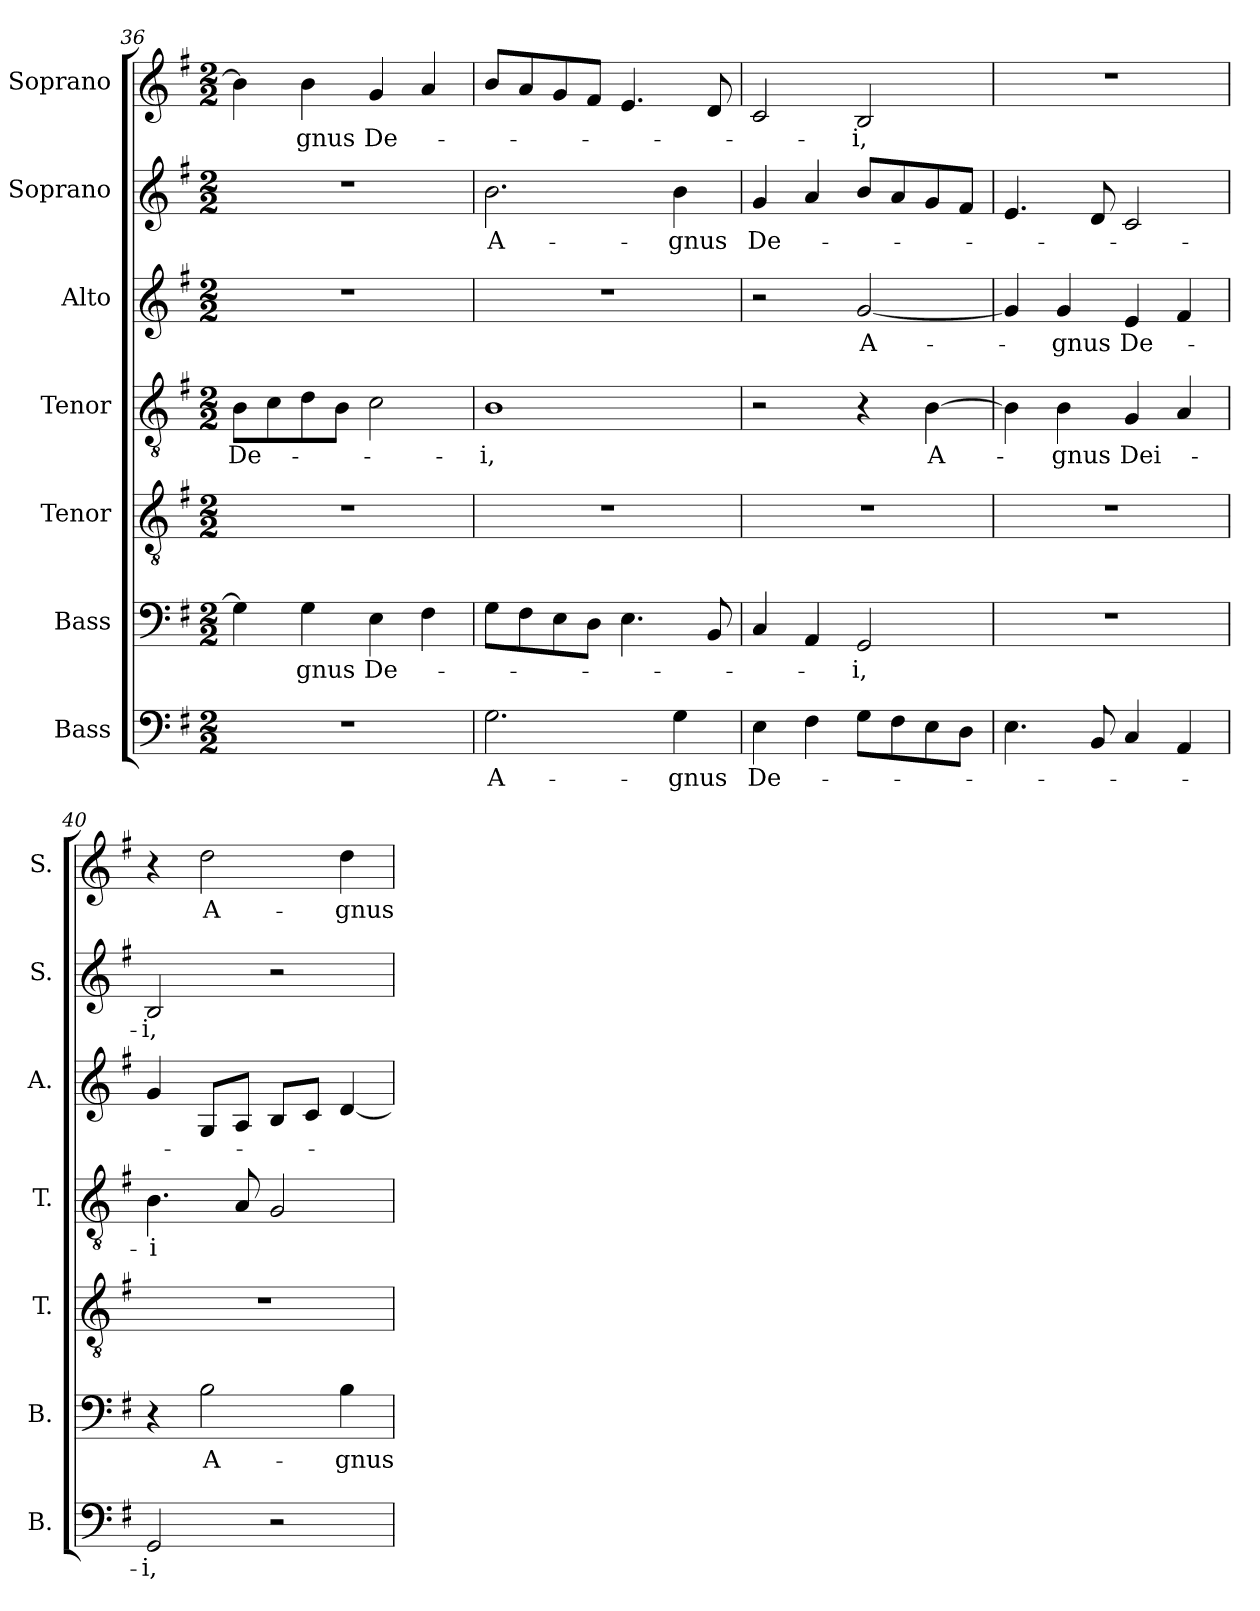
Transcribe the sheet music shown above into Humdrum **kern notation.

**kern	**text	**kern	**text	**kern	**kern	**text	**kern	**text	**kern	**text	**kern	**text
*part7	*part7	*part6	*part6	*part5	*part4	*part4	*part3	*part3	*part2	*part2	*part1	*part1
*staff7	*staff7	*staff6	*staff6	*staff5	*staff4	*staff4	*staff3	*staff3	*staff2	*staff2	*staff1	*staff1
*I"Bass	*	*I"Bass	*	*I"Tenor	*I"Tenor	*	*I"Alto	*	*I"Soprano	*	*I"Soprano	*
*I'B.	*	*I'B.	*	*I'T.	*I'T.	*	*I'A.	*	*I'S.	*	*I'S.	*
*clefF4	*	*clefF4	*	*clefGv2	*clefGv2	*	*clefG2	*	*clefG2	*	*clefG2	*
*	*	*	*	*ITrd7c12	*ITrd7c12	*	*	*	*	*	*	*
*k[f#]	*	*k[f#]	*	*k[f#]	*k[f#]	*	*k[f#]	*	*k[f#]	*	*k[f#]	*
*G:	*	*G:	*	*G:	*G:	*	*G:	*	*G:	*	*G:	*
*M2/2	*	*M2/2	*	*M2/2	*M2/2	*	*M2/2	*	*M2/2	*	*M2/2	*
=36	=36	=36	=36	=36	=36	=36	=36	=36	=36	=36	=36	=36
!	!	!	!	!	!	!LO:LY:b:color=#000000	!	!	!	!	!	!
1r	.	4Gi\]	.	1r	8BBi\L	De-	1r	.	1r	.	4bi\]	.
.	.	.	.	.	8Ci\	.	.	.	.	.	.	.
!	!	!	!LO:LY:b:color=#000000	!	!	!	!	!	!	!	!	!
!	!	!	!	!	!	!	!	!	!	!	!	!LO:LY:b:color=#000000
.	.	4Gi\	-gnus	.	8Di\	.	.	.	.	.	4bi\	-gnus
.	.	.	.	.	8BBi\J	.	.	.	.	.	.	.
!	!	!	!LO:LY:b:color=#000000	!	!	!	!	!	!	!	!	!
!	!	!	!	!	!	!	!	!	!	!	!	!LO:LY:b:color=#000000
.	.	4Ei\	De-	.	2Ci\	.	.	.	.	.	4gi/	De-
.	.	4F#i\	.	.	.	.	.	.	.	.	4ai/	.
=37	=37	=37	=37	=37	=37	=37	=37	=37	=37	=37	=37	=37
!	!LO:LY:b:color=#000000	!	!	!	!	!	!	!	!	!	!	!
!	!	!	!	!	!	!LO:LY:b:color=#000000	!	!	!	!	!	!
!	!	!	!	!	!	!	!	!	!	!LO:LY:b:color=#000000	!	!
2.Gi\	A-	8Gi\L	.	1r	1BBi	-i,	1r	.	2.bi\	A-	8bi/L	.
.	.	8F#i\	.	.	.	.	.	.	.	.	8ai/	.
.	.	8Ei\	.	.	.	.	.	.	.	.	8gi/	.
.	.	8Di\J	.	.	.	.	.	.	.	.	8f#i/J	.
.	.	4.Ei\	.	.	.	.	.	.	.	.	4.ei/	.
!	!LO:LY:b:color=#000000	!	!	!	!	!	!	!	!	!	!	!
!	!	!	!	!	!	!	!	!	!	!LO:LY:b:color=#000000	!	!
4Gi\	-gnus	.	.	.	.	.	.	.	4bi\	-gnus	.	.
.	.	8BBi/	.	.	.	.	.	.	.	.	8di/	.
=38	=38	=38	=38	=38	=38	=38	=38	=38	=38	=38	=38	=38
!	!LO:LY:b:color=#000000	!	!	!	!	!	!	!	!	!	!	!
!	!	!	!	!	!	!	!	!	!	!LO:LY:b:color=#000000	!	!
4Ei\	De-	4Ci/	.	1r	2r	.	2r	.	4gi/	De-	2ci/	.
4F#i\	.	4AAi/	.	.	.	.	.	.	4ai/	.	.	.
!	!	!	!LO:LY:b:color=#000000	!	!	!	!	!	!	!	!	!
!	!	!	!	!	!	!	!	!LO:LY:b:color=#000000	!	!	!	!
!	!	!	!	!	!	!	!	!	!	!	!	!LO:LY:b:color=#000000
8Gi\L	.	2GGi/	-i,	.	4r	.	[2gi/	A-	8bi/L	.	2Bi/	-i,
8F#i\	.	.	.	.	.	.	.	.	8ai/	.	.	.
!	!	!	!	!	!	!LO:LY:b:color=#000000	!	!	!	!	!	!
8Ei\	.	.	.	.	[4BBi\	A-	.	.	8gi/	.	.	.
8Di\J	.	.	.	.	.	.	.	.	8f#i/J	.	.	.
=39	=39	=39	=39	=39	=39	=39	=39	=39	=39	=39	=39	=39
4.Ei\	.	1r	.	1r	4BBi\]	.	4gi/]	.	4.ei/	.	1r	.
!	!	!	!	!	!	!LO:LY:b:color=#000000	!	!	!	!	!	!
!	!	!	!	!	!	!	!	!LO:LY:b:color=#000000	!	!	!	!
.	.	.	.	.	4BBi\	-gnus	4gi/	-gnus	.	.	.	.
8BBi/	.	.	.	.	.	.	.	.	8di/	.	.	.
!	!	!	!	!	!	!LO:LY:b:color=#000000	!	!	!	!	!	!
!	!	!	!	!	!	!	!	!LO:LY:b:color=#000000	!	!	!	!
4Ci/	.	.	.	.	4GGi/	Dei-	4ei/	De-	2ci/	.	.	.
4AAi/	.	.	.	.	4AAi/	.	4f#i/	.	.	.	.	.
=40	=40	=40	=40	=40	=40	=40	=40	=40	=40	=40	=40	=40
!	!LO:LY:b:color=#000000	!	!	!	!	!	!	!	!	!	!	!
!	!	!	!	!	!	!LO:LY:b:color=#000000	!	!	!	!	!	!
!	!	!	!	!	!	!	!	!	!	!LO:LY:b:color=#000000	!	!
2GGi/	-i,	4r	.	1r	4.BBi\	-i	4gi/	.	2Bi/	-i,	4r	.
!	!	!	!LO:LY:b:color=#000000	!	!	!	!	!	!	!	!	!
!	!	!	!	!	!	!	!	!	!	!	!	!LO:LY:b:color=#000000
.	.	2Bi\	A-	.	.	.	8Gi/L	.	.	.	2ddi\	A-
.	.	.	.	.	8AAi/	.	8Ai/J	.	.	.	.	.
2r	.	.	.	.	2GGi/	.	8Bi/L	.	2r	.	.	.
.	.	.	.	.	.	.	8ci/J	.	.	.	.	.
!	!	!	!LO:LY:b:color=#000000	!	!	!	!	!	!	!	!	!
!	!	!	!	!	!	!	!	!	!	!	!	!LO:LY:b:color=#000000
.	.	4Bi\	-gnus	.	.	.	[4di/	.	.	.	4ddi\	-gnus
=	=	=	=	=	=	=	=	=	=	=	=	=
*-	*-	*-	*-	*-	*-	*-	*-	*-	*-	*-	*-	*-
